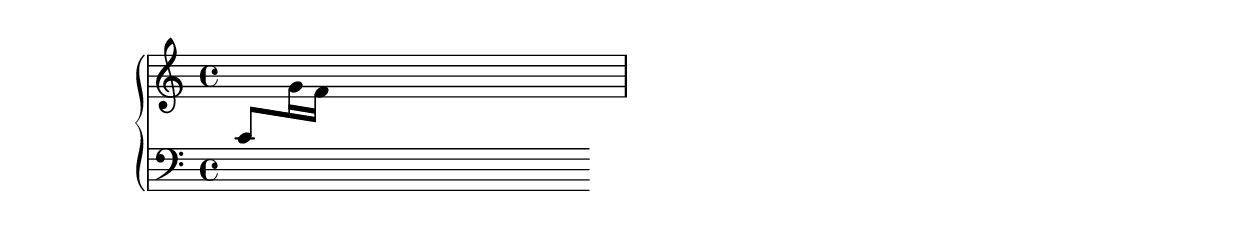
\version "1.7.18"
\header{
	texidoc="@cindex Beam Isknee
LilyPond can beam across a Piano Staff.
" }
\score{
	\context PianoStaff <
	\context Staff=one \notes\relative c'{
		s1
	}
	\context Staff=two \notes\relative c'{
		\clef bass
% no knee
		\stemUp  c8-[ \translator Staff=one \stemDown g'16 f]
		s8
		s2
	}
	>
	\paper{
 		raggedright = ##t
	}
}



